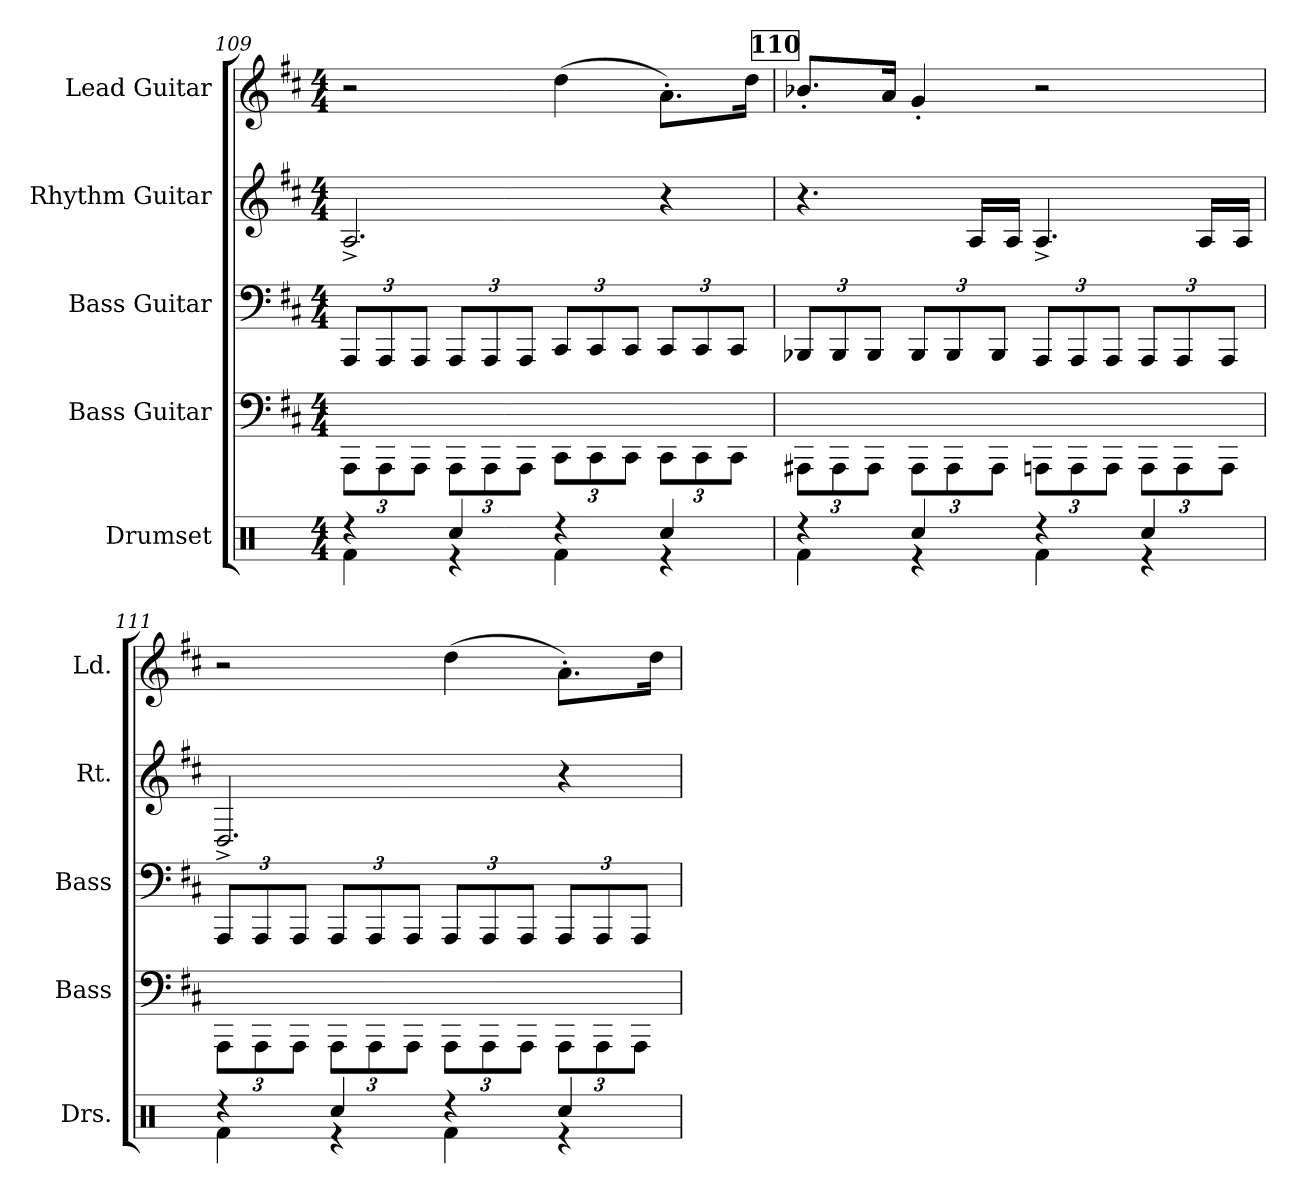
**kern	**kern	**kern	**kern	**kern
*part5	*part4	*part3	*part2	*part1
*staff5	*staff4	*staff3	*staff2	*staff1
*I"Drumset	*I"Bass Guitar	*I"Bass Guitar	*I"Rhythm Guitar	*I"Lead Guitar
*I'Drs.	*I'Bass	*I'Bass	*I'Rt.	*I'Ld.
*clefX	*	*clefF4	*clefG2	*clefG2
*k[]	*k[f#c#]	*k[f#c#]	*k[f#c#]	*k[f#c#]
*M4/4	*M4/4	*M4/4	*M4/4	*M4/4
=109	=109	=109	=109	=109
*^	*	*	*	*
*	*	*Xbrackettup	*Xbrackettup	*	*
4r	4Rf\	12AAA\L	12AAA/L	2.A^/	2r
.	.	12AAA\	12AAA/	.	.
.	.	12AAA\J	12AAA/J	.	.
4Rcc/	4r	12AAA\L	12AAA/L	.	.
.	.	12AAA\	12AAA/	.	.
.	.	12AAA\J	12AAA/J	.	.
4r	4Rf\	12CC#\L	12CC#/L	.	(4dd\
.	.	12CC#\	12CC#/	.	.
.	.	12CC#\J	12CC#/J	.	.
4Rcc/	4r	12CC#\L	12CC#/L	4r	8.a'\L)
.	.	12CC#\	12CC#/	.	.
.	.	12CC#\J	12CC#/J	.	.
.	.	.	.	.	16dd\Jk
!!LO:REH:place=s1:a:B:fs=14:t=110
=110	=110	=110	=110	=110	=110
4r	4Rf\	12AAA#\L	12BBB-X/L	4.r	8.b-X'/L
.	.	12AAA#\	12BBB-/	.	.
.	.	12AAA#\J	12BBB-/J	.	.
.	.	.	.	.	16a/Jk
4Rcc/	4r	12AAA#\L	12BBB-/L	.	4g'/
.	.	12AAA#\	12BBB-/	.	.
.	.	.	.	16A/LL	.
.	.	12AAA#\J	12BBB-/J	.	.
.	.	.	.	16A/JJ	.
4r	4Rf\	12AAA\L	12AAA/L	4.A^/	2r
.	.	12AAA\	12AAA/	.	.
.	.	12AAA\J	12AAA/J	.	.
4Rcc/	4r	12AAA\L	12AAA/L	.	.
.	.	12AAA\	12AAA/	.	.
.	.	.	.	16A/LL	.
.	.	12AAA\J	12AAA/J	.	.
.	.	.	.	16A/JJ	.
!!LO:PB:g=z
=111	=111	=111	=111	=111	=111
4r	4Rf\	12AAA\L	12AAA/L	2.D^/	2r
.	.	12AAA\	12AAA/	.	.
.	.	12AAA\J	12AAA/J	.	.
4Rcc/	4r	12AAA\L	12AAA/L	.	.
.	.	12AAA\	12AAA/	.	.
.	.	12AAA\J	12AAA/J	.	.
4r	4Rf\	12AAA\L	12AAA/L	.	(4dd\
.	.	12AAA\	12AAA/	.	.
.	.	12AAA\J	12AAA/J	.	.
4Rcc/	4r	12AAA\L	12AAA/L	4r	8.a'\L)
.	.	12AAA\	12AAA/	.	.
.	.	12AAA\J	12AAA/J	.	.
.	.	.	.	.	16dd\Jk
*v	*v	*	*	*	*
=	=	=	=	=
*-	*-	*-	*-	*-
